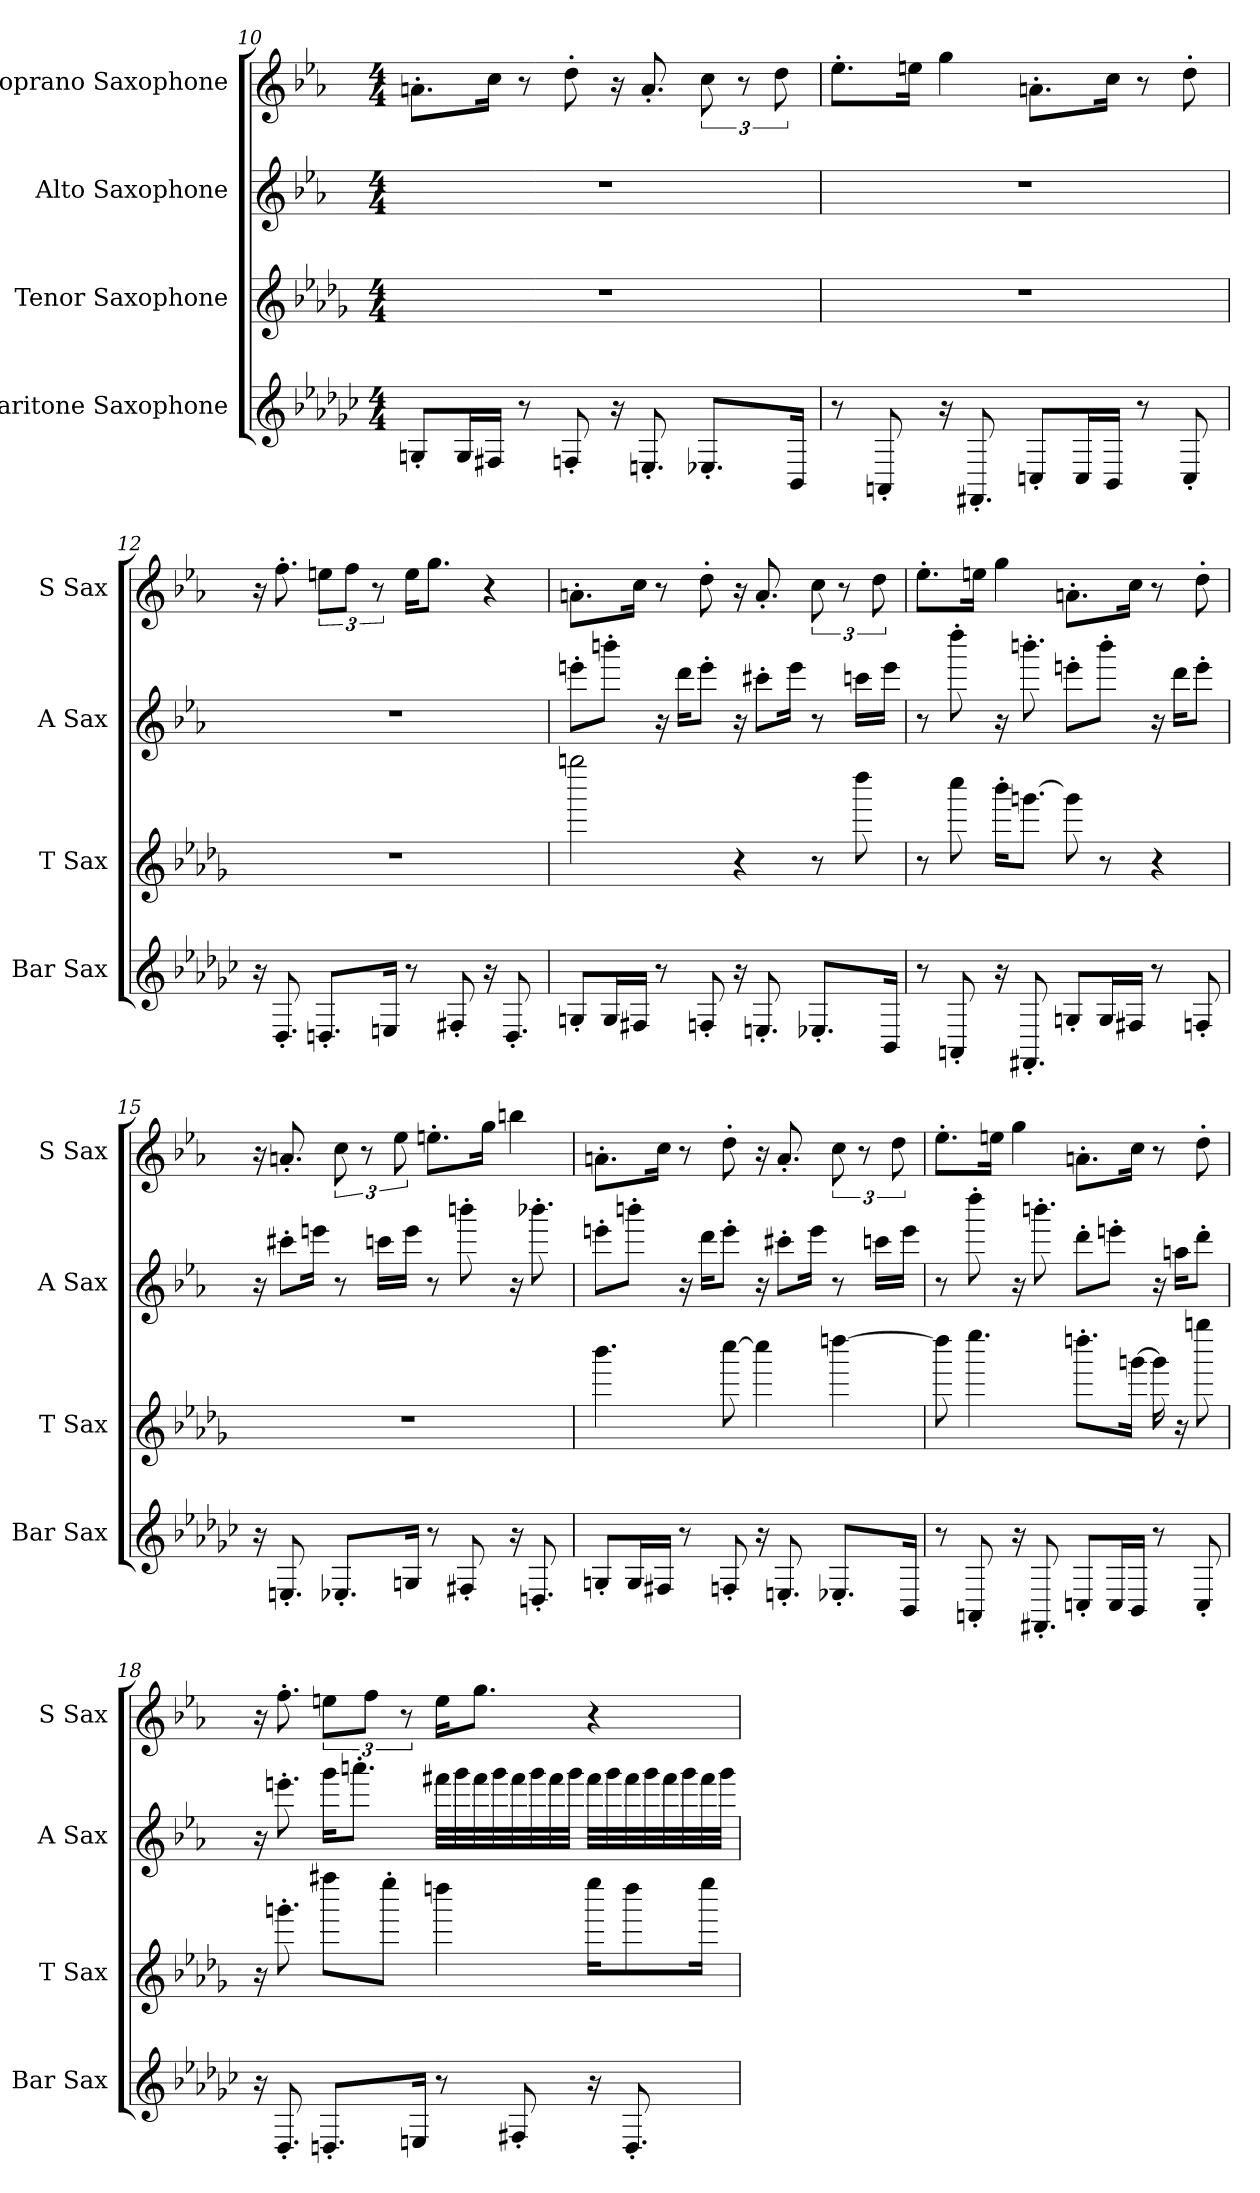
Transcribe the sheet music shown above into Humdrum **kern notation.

**kern	**kern	**kern	**kern
*part4	*part3	*part2	*part1
*staff4	*staff3	*staff2	*staff1
*I"Baritone Saxophone	*I"Tenor Saxophone	*I"Alto Saxophone	*I"Soprano Saxophone
*I'Bar Sax	*I'T Sax	*I'A Sax	*I'S Sax
*clefG2	*clefG2	*clefG2	*clefG2
*ITrd12c21	*ITrd8c14	*ITrd5c9	*ITrd1c2
*k[b-e-a-d-g-c-]	*k[b-e-a-d-g-]	*k[b-e-a-d-g-c-]	*k[b-e-a-d-g-]
*M4/4	*M4/4	*M4/4	*M4/4
=10	=10	=10	=10
8GGn'/L	1r	1r	8.gn'\L
16GG/L	.	.	.
16FF#X/JJ	.	.	16b-\Jk
8r	.	.	8r
8FFn'/	.	.	8cc'\
16r	.	.	16r
8.EEn'/	.	.	8.g'/
8.EE-X'/L	.	.	12b-\
.	.	.	12r
.	.	.	12cc\
16BBB-/Jk	.	.	.
!!LO:LB:g=z
=11	=11	=11	=11
8r	1r	1r	8.dd-'\L
8AAAn'/	.	.	.
.	.	.	16ddn\Jk
16r	.	.	4ff\
8.FFF#X'/	.	.	.
8CCn'/L	.	.	8.gn'\L
16CC/L	.	.	.
16BBB-/JJ	.	.	16b-\Jk
8r	.	.	8r
8CC'/	.	.	8cc'\
=12	=12	=12	=12
16r	1r	1r	16r
8.DD-'/	.	.	8.ee-'\
8.DDn'/L	.	.	12ddn\L
.	.	.	12ee-\J
.	.	.	12r
16EEn/Jk	.	.	.
8r	.	.	16dd\KL
.	.	.	8.ff\J
8FF#X'/	.	.	.
16r	.	.	4r
8.DD'/	.	.	.
=13	=13	=13	=13
8GGn'/L	2gggn\	8ggn'\L	8.gn'\L
16GG/L	.	8dddn'\J	.
16FF#X/JJ	.	.	16b-\Jk
8r	.	16r	8r
.	.	16ff\KL	.
8FFn'/	.	8gg'\J	8cc'\
16r	4r	16r	16r
8.EEn'/	.	8een'\L	8.g'/
.	.	16gg\Jk	.
8.EE-X'/L	8r	8r	12b-\
.	.	.	12r
.	8ddd-\	16ee-X\LL	.
.	.	.	12cc\
16BBB-/Jk	.	16gg\JJ	.
!!LO:LB:g=z
=14	=14	=14	=14
8r	8r	8r	8.dd-'\L
8AAAn'/	8ccc\	8fff'\	.
.	.	.	16ddn\Jk
16r	16bb-'\KL	16r	4ff\
8.FFF#X'/	[8.ggn\J	8.dddn'\	.
8GGn'/L	8gg\]	8ggn'\L	8.gn'\L
16GG/L	8r	8ddd'\J	.
16FF#X/JJ	.	.	16b-\Jk
8r	4r	16r	8r
.	.	16ff\KL	.
8FFn'/	.	8gg'\J	8cc'\
=15	=15	=15	=15
16r	1r	16r	16r
8.EEn'/	.	8een'\L	8.gn'/
.	.	16ggn\Jk	.
8.EE-X'/L	.	8r	12b-\
.	.	.	12r
.	.	16ee-X\LL	.
.	.	.	12dd-\
16GGn/Jk	.	16gg\JJ	.
8r	.	8r	8.ddn'\L
8FF#X'/	.	8dddn'\	.
.	.	.	16ff\Jk
16r	.	16r	4aan\
8.DDn'/	.	8.ddd-X'\	.
!!LO:PB:g=z
=16	=16	=16	=16
8GGn'/L	4.bb-\	8ggn'\L	8.gn'\L
16GG/L	.	8dddn'\J	.
16FF#X/JJ	.	.	16b-\Jk
8r	.	16r	8r
.	.	16ff\KL	.
8FFn'/	[8ccc\	8gg'\J	8cc'\
16r	4ccc\]	16r	16r
8.EEn'/	.	8een'\L	8.g'/
.	.	16gg\Jk	.
8.EE-X'/L	[4dddn\	8r	12b-\
.	.	.	12r
.	.	16ee-X\LL	.
.	.	.	12cc\
16BBB-/Jk	.	16gg\JJ	.
=17	=17	=17	=17
8r	8ddd\]	8r	8.dd-'\L
8AAAn'/	4.eee-\	8fff'\	.
.	.	.	16ddn\Jk
16r	.	16r	4ff\
8.FFF#X'/	.	8.dddn'\	.
8CCn'/L	8.dddn'\L	8ff'\L	8.gn'\L
16CC/L	.	8ggn'\J	.
16BBB-/JJ	[16ggn\Jk	.	16b-\Jk
8r	16gg\]	16r	8r
.	16r	16ccn\KL	.
8CC'/	8gggn\	8ff'\J	8cc'\
!!LO:LB:g=z
=18	=18	=18	=18
16r	16r	16r	16r
8.DD-'/	8.ggn'\	8.ggn'\	8.ee-'\
8.DDn'/L	8fff#X\L	16bb-\KL	12ddn\L
.	.	8.cccn'\J	.
.	.	.	12ee-\J
.	8eee-'\J	.	.
.	.	.	12r
16EEn/Jk	.	.	.
8r	4dddn\	32aan\LLL	16dd\KL
.	.	32bb-\	.
.	.	32aa\	8.ff\J
.	.	32bb-\	.
8FF#X'/	.	32aa\	.
.	.	32bb-\	.
.	.	32aa\	.
.	.	32bb-\JJJ	.
16r	16eee-\KL	32aa\LLL	4r
.	.	32bb-\	.
8.DD'/	8ddd\	32aa\	.
.	.	32bb-\	.
.	.	32aa\	.
.	.	32bb-\	.
.	16eee-\Jk	32aa\	.
.	.	32bb-\JJJ	.
=	=	=	=
*-	*-	*-	*-
